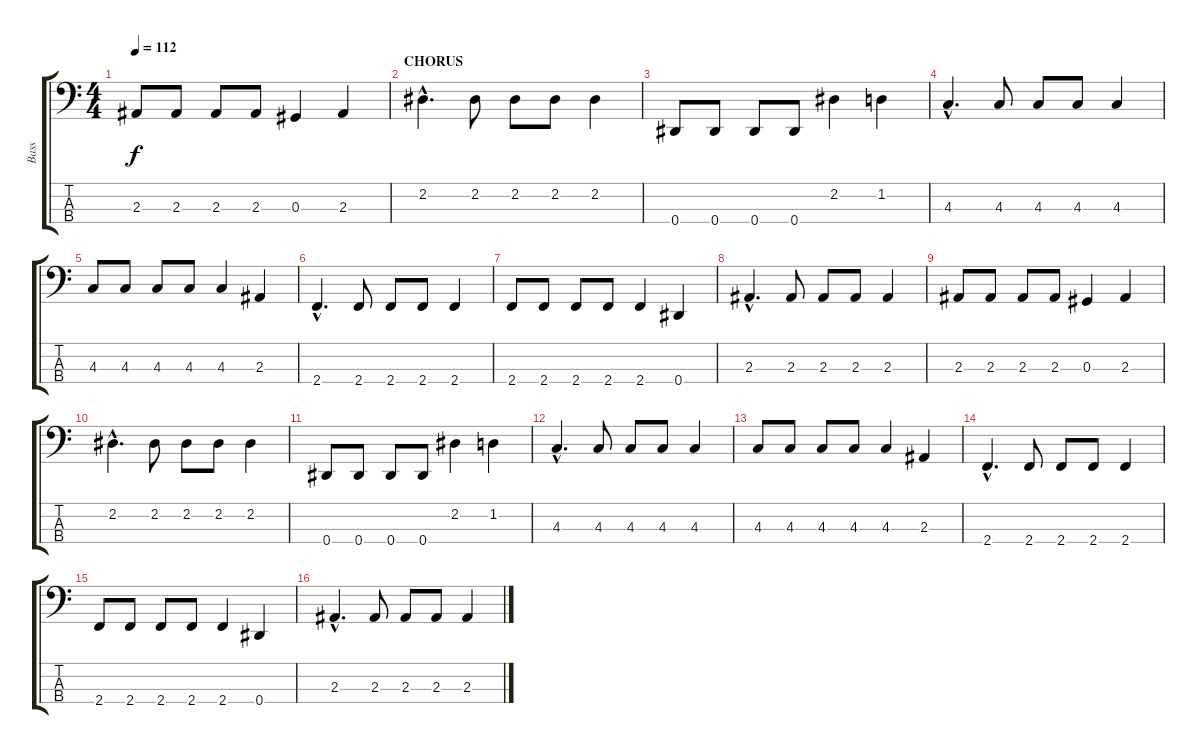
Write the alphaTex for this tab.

\track ("Bass" "Bass") {instrument electricbassfinger}
\staff {score tabs}
\tuning (Gb2 Db2 Ab1 Eb1) {hide}
\ts (4 4)
\tempo 112
\clef f4
\ks c
2.3.8{dy f} 2.3.8 2.3.8 2.3.8 0.3.4 2.3.4 |
\section ("" "CHORUS")
2.2{hac}.4{d} 2.2.8 2.2.8 2.2.8 2.2.4 |
0.4.8 0.4.8 0.4.8 0.4.8 2.2.4 1.2.4 |
4.3{hac}.4{d} 4.3.8 4.3.8 4.3.8 4.3.4 |
4.3.8 4.3.8 4.3.8 4.3.8 4.3.4 2.3.4 |
2.4{hac}.4{d} 2.4.8 2.4.8 2.4.8 2.4.4 |
2.4.8 2.4.8 2.4.8 2.4.8 2.4.4 0.4.4 |
2.3{hac}.4{d} 2.3.8 2.3.8 2.3.8 2.3.4 |
2.3.8 2.3.8 2.3.8 2.3.8 0.3.4 2.3.4 |
2.2{hac}.4{d} 2.2.8 2.2.8 2.2.8 2.2.4 |
0.4.8 0.4.8 0.4.8 0.4.8{volume 15} 2.2.4 1.2.4 |
4.3{hac}.4{d} 4.3.8 4.3.8 4.3.8 4.3.4 |
4.3.8{volume 14} 4.3.8 4.3.8 4.3.8 4.3.4 2.3.4 |
2.4{hac}.4{d} 2.4.8 2.4.8{volume 13} 2.4.8 2.4.4 |
2.4.8 2.4.8 2.4.8 2.4.8 2.4.4 0.4.4 |
2.3{hac}.4{d volume 12} 2.3.8 2.3.8 2.3.8 2.3.4
